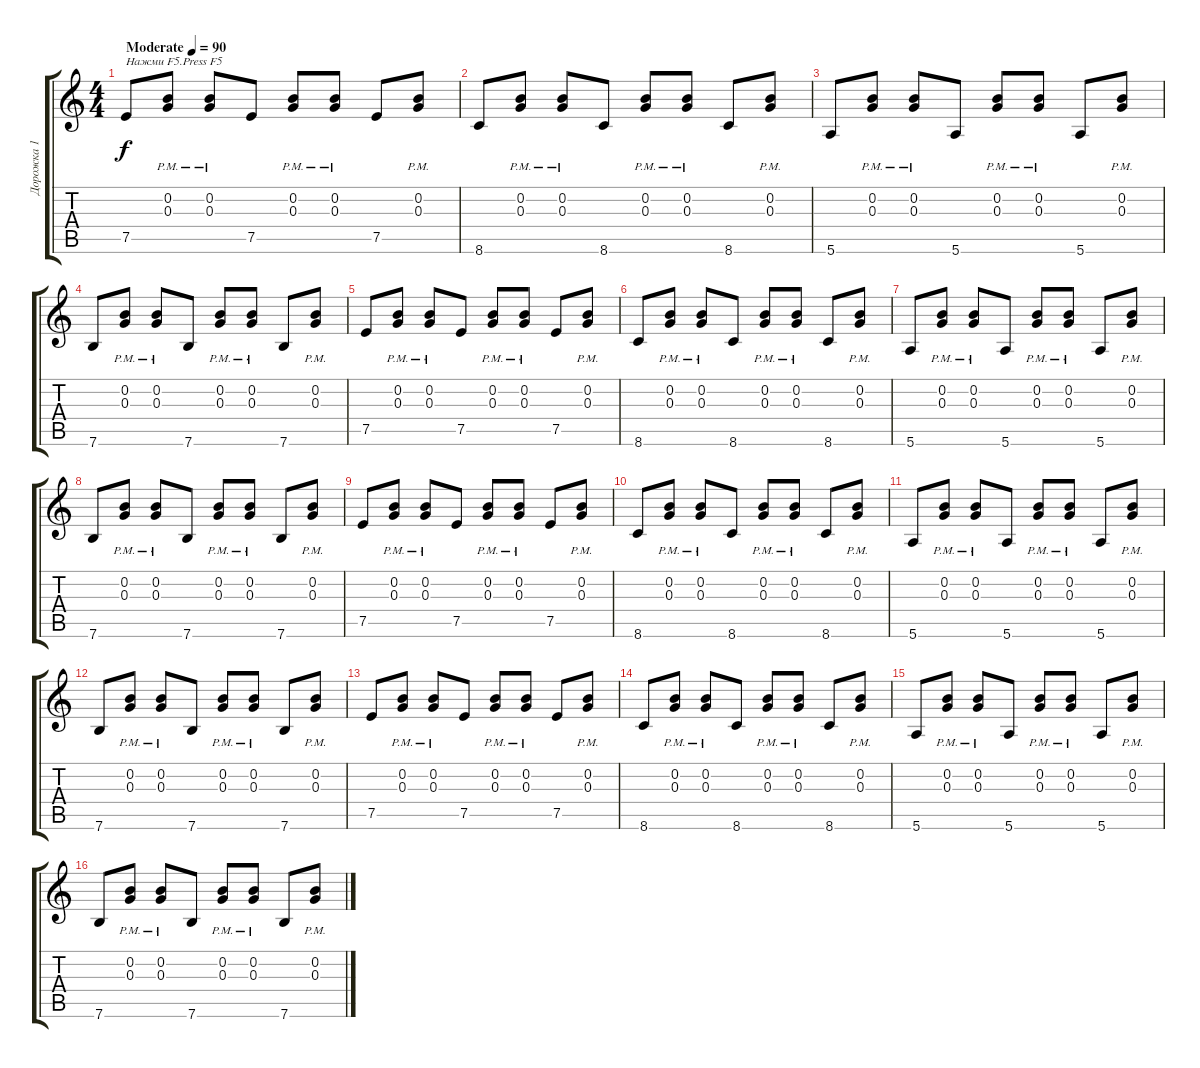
\track ("Дорожка 1" "Дорожка 1") {instrument electricguitarjazz}
\staff {score tabs}
\tuning (E4 B3 G3 D3 A2 E2) {hide}
\ts (4 4)
\tempo (90 "Moderate")
\clef g2
\ks c
7.5.8{txt "Нажми F5.Press F5" dy f instrument electricguitarjazz} (0.2{pm} 0.3{pm}).8 (0.2{pm} 0.3{pm}).8 7.5.8 (0.2{pm} 0.3).8 (0.2{pm} 0.3).8 7.5.8 (0.2{pm} 0.3).8 |
8.6.8 (0.2{pm} 0.3).8 (0.2{pm} 0.3).8 8.6.8 (0.2{pm} 0.3).8 (0.2{pm} 0.3).8 8.6.8 (0.2{pm} 0.3).8 |
5.6.8 (0.2{pm} 0.3).8 (0.2{pm} 0.3).8 5.6.8 (0.2{pm} 0.3).8 (0.2{pm} 0.3).8 5.6.8 (0.2{pm} 0.3).8 |
7.6.8 (0.2{pm} 0.3).8 (0.2{pm} 0.3).8 7.6.8 (0.2{pm} 0.3).8 (0.2{pm} 0.3).8 7.6.8 (0.2{pm} 0.3).8 |
7.5.8 (0.2{pm} 0.3).8 (0.2{pm} 0.3).8 7.5.8 (0.2{pm} 0.3).8 (0.2{pm} 0.3).8 7.5.8 (0.2{pm} 0.3).8 |
8.6.8 (0.2{pm} 0.3).8 (0.2{pm} 0.3).8 8.6.8 (0.2{pm} 0.3).8 (0.2{pm} 0.3).8 8.6.8 (0.2{pm} 0.3).8 |
5.6.8 (0.2{pm} 0.3).8 (0.2{pm} 0.3).8 5.6.8 (0.2{pm} 0.3).8 (0.2{pm} 0.3).8 5.6.8 (0.2{pm} 0.3).8 |
7.6.8 (0.2{pm} 0.3).8 (0.2{pm} 0.3).8 7.6.8 (0.2{pm} 0.3).8 (0.2{pm} 0.3).8 7.6.8 (0.2{pm} 0.3).8 |
7.5.8 (0.2{pm} 0.3).8 (0.2{pm} 0.3).8 7.5.8 (0.2{pm} 0.3).8 (0.2{pm} 0.3).8 7.5.8 (0.2{pm} 0.3).8 |
8.6.8 (0.2{pm} 0.3).8 (0.2{pm} 0.3).8 8.6.8 (0.2{pm} 0.3).8 (0.2{pm} 0.3).8 8.6.8 (0.2{pm} 0.3).8 |
5.6.8 (0.2{pm} 0.3).8 (0.2{pm} 0.3).8 5.6.8 (0.2{pm} 0.3).8 (0.2{pm} 0.3).8 5.6.8 (0.2{pm} 0.3).8 |
7.6.8 (0.2{pm} 0.3).8 (0.2{pm} 0.3).8 7.6.8 (0.2{pm} 0.3).8 (0.2{pm} 0.3).8 7.6.8 (0.2{pm} 0.3).8 |
7.5.8 (0.2{pm} 0.3{pm}).8 (0.2{pm} 0.3{pm}).8 7.5.8 (0.2{pm} 0.3).8 (0.2{pm} 0.3).8 7.5.8 (0.2{pm} 0.3).8 |
8.6.8 (0.2{pm} 0.3).8 (0.2{pm} 0.3).8 8.6.8 (0.2{pm} 0.3).8 (0.2{pm} 0.3).8 8.6.8 (0.2{pm} 0.3).8 |
5.6.8 (0.2{pm} 0.3).8 (0.2{pm} 0.3).8 5.6.8 (0.2{pm} 0.3).8 (0.2{pm} 0.3).8 5.6.8 (0.2{pm} 0.3).8 |
7.6.8 (0.2{pm} 0.3).8 (0.2{pm} 0.3).8 7.6.8 (0.2{pm} 0.3).8 (0.2{pm} 0.3).8 7.6.8 (0.2{pm} 0.3).8
